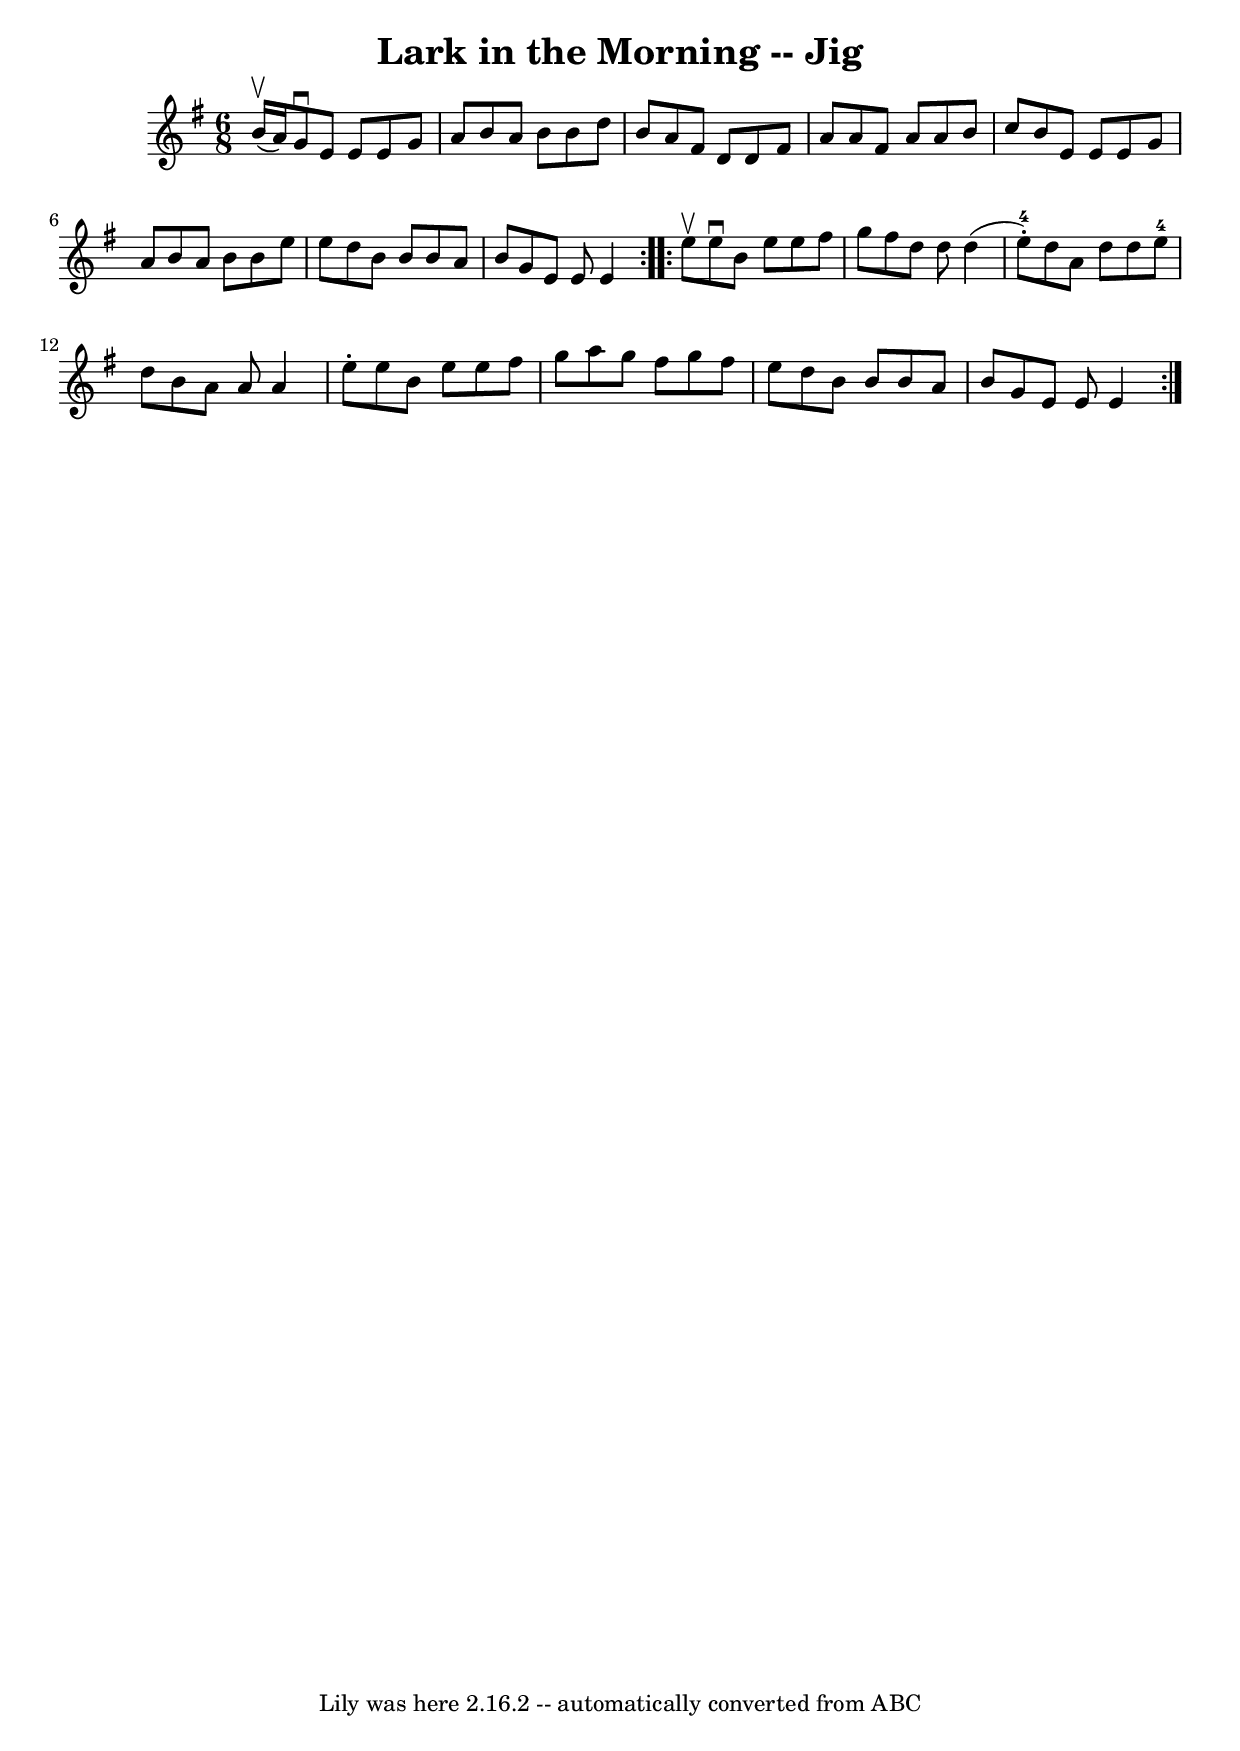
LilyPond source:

\version "2.16.2"
\include "Mammoth.ily"
\header {
	%% book = "Ryan's Mammoth Collection"
	crossRefNumber = "1"
	footnotes = "\\\\456"
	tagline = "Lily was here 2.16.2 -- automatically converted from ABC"
	title = "Lark in the Morning -- Jig"
}
voicedefault =  {


\repeat volta 2 {
\time 6/8 
\key e \minor b'16^\upbow(a'16) |
 g'8^\downbow   
e'8 e'8 e'8 g'8 a'8    |
 b'8 a'8 b'8 b'8 d''8  
 b'8    |
 a'8 fis'8 d'8 d'8 fis'8 a'8    |
   
a'8 fis'8 a'8 a'8 b'8 c''8    |
 b'8 e'8 e'8    
e'8 g'8 a'8    |
 b'8 a'8 b'8 b'8 e''8 e''8    
|
 d''8 b'8 b'8 b'8 a'8 b'8    |
 g'8 e'8    
e'8 e'4  }     \repeat volta 2 { e''8^\upbow |
 e''8^\downbow  
 b'8 e''8 e''8 fis''8 g''8    |
 fis''8 d''8 d''8    
d''4 (e''8-4-.)   |
 d''8 a'8 d''8 d''8 e''8-4   
d''8    |
 b'8 a'8 a'8 a'4 e''8 -.   |
 e''8    
b'8 e''8 e''8 fis''8 g''8    |
 a''8 g''8 fis''8    
g''8 fis''8 e''8    |
 d''8 b'8 b'8 b'8 a'8 b'8    
|
 g'8 e'8 e'8 e'4  }   
}

\score{
    <<

	\context Staff="default"
	{
	    \voicedefault 
	}

    >>
	\layout {
	}
	\midi {}
}
